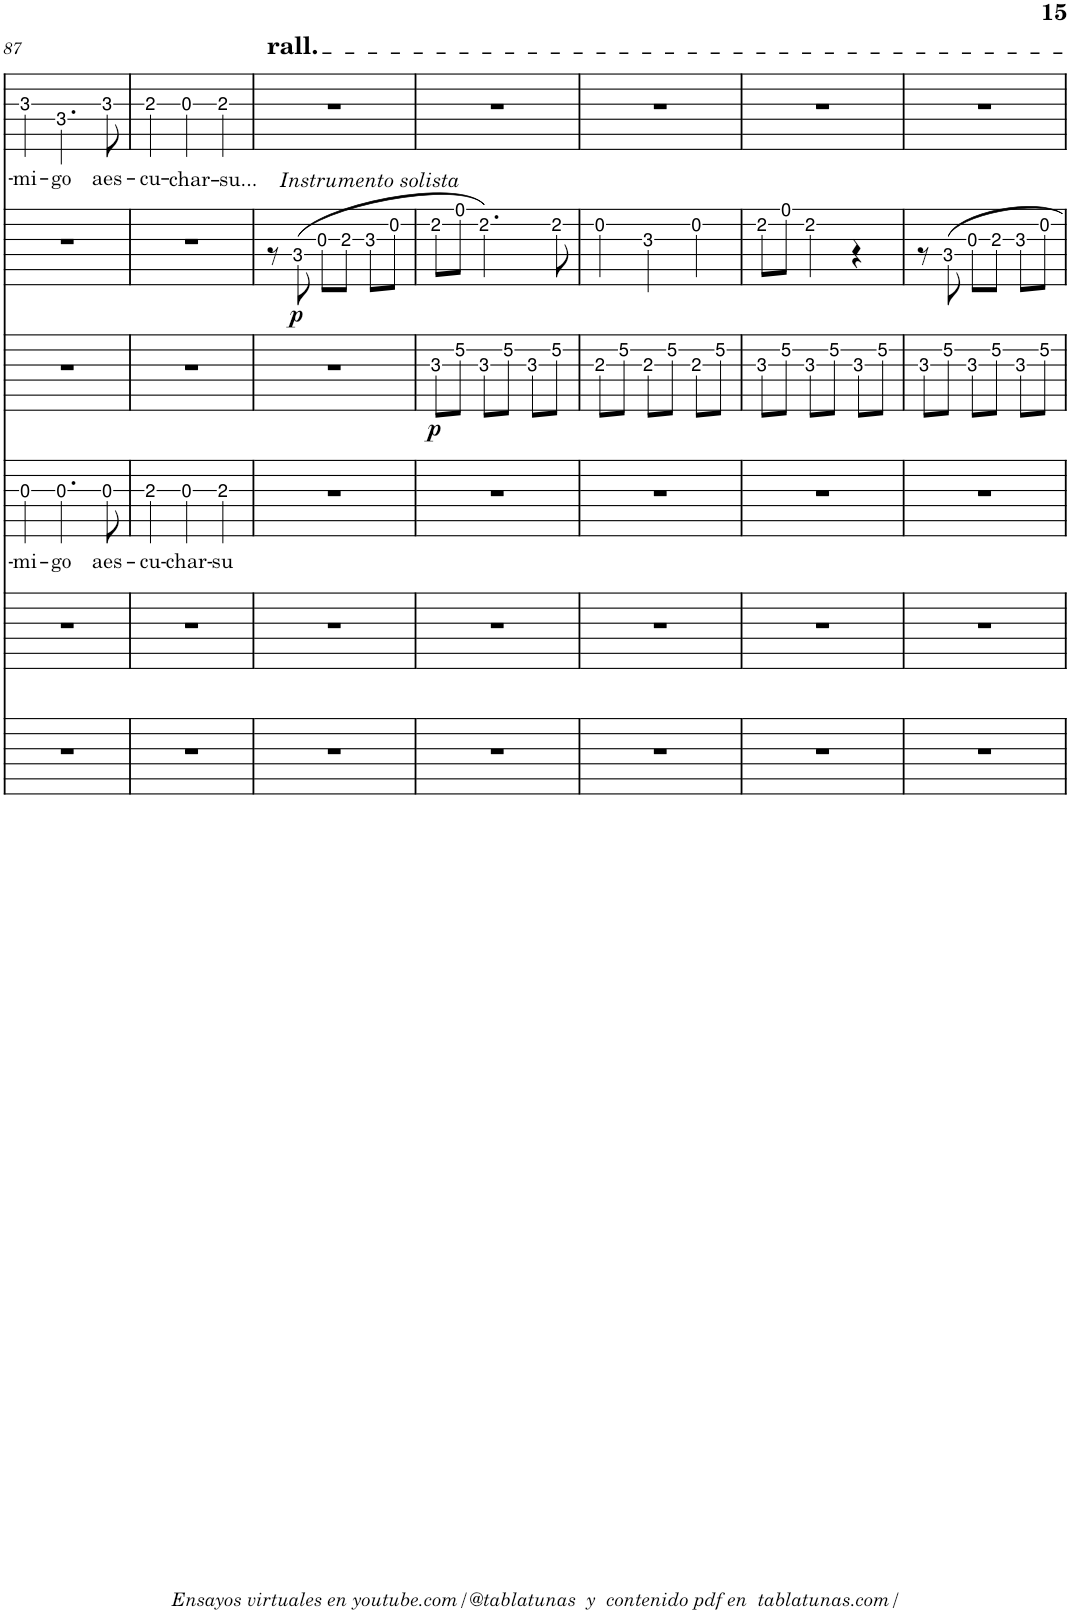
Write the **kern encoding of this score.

**kern	**kern	**kern	**text	**kern	**dynam	**kern	**dynam	**kern	**text
*part6	*part5	*part4	*part4	*part3	*part3	*part2	*part2	*part1	*part1
*staff6	*staff5	*staff4	*staff4	*staff3	*staff3	*staff2	*staff2	*staff1	*staff1
*I"Guitarra	*I"Laúd	*I"Bajo	*	*I"Bandurria 2	*	*I"Bandurria 1	*	*I"Mezzo	*
!!LO:PB:g=z
*	*	*	*	*	*	*	*	*	*
*k[f#]	*k[f#]	*k[f#]	*	*k[f#]	*	*k[f#]	*	*k[f#]	*
*M3/4	*M3/4	*M3/4	*	*M3/4	*	*M3/4	*	*M3/4	*
=87	=87	=87	=87	=87	=87	=87	=87	=87	=87
!	!	!	!LO:LY:b	!	!	!	!	!	!LO:LY:b
2.r	2.r	4B\	-mi-	2.r	.	2.r	.	4dd\	-mi-
!	!	!	!LO:LY:b	!	!	!	!	!	!LO:LY:b
.	.	4.B\	-go	.	.	.	.	4.a\	-go
!	!	!	!LO:LY:b	!	!	!	!	!	!LO:LY:b
.	.	8B\	aes-	.	.	.	.	8dd\	aes-
=88	=88	=88	=88	=88	=88	=88	=88	=88	=88
!	!	!	!LO:LY:b	!	!	!	!	!	!LO:LY:b
2.r	2.r	4c#\	-cu-	2.r	.	2.r	.	4cc#X\	-cu-
!	!	!	!LO:LY:b	!	!	!	!	!	!LO:LY:b
.	.	4B\	-char-	.	.	.	.	4b\	-char-
!	!	!	!LO:LY:b	!	!	!	!	!	!LO:LY:b
.	.	4d-\	-su	.	.	.	.	4cc#\	-su...
=89	=89	=89	=89	=89	=89	=89	=89	=89	=89
!	!	!	!	!	!	!	!	!LO:TX:a:t=rall.	!
2.r	2.r	2.r	.	2.r	.	8r	.	2.r	.
!	!	!	!	!	!	!LO:TX:a:i:t=Instrumento solista	!	!	!
!	!	!	!	!	!	!	!LO:DY:b	!	!
.	.	.	.	.	.	(8a\	p	.	.
.	.	.	.	.	.	8b\L	.	.	.
.	.	.	.	.	.	8cc#X\J	.	.	.
.	.	.	.	.	.	8dd\L	.	.	.
.	.	.	.	.	.	8ee\J	.	.	.
=90	=90	=90	=90	=90	=90	=90	=90	=90	=90
!	!	!	!	!	!LO:DY:b	!	!	!	!
2.r	2.r	2.r	.	8dd\L	p	8ff#\L	.	2.r	.
.	.	.	.	8aa\J	.	8aa\J	.	.	.
.	.	.	.	8dd\L	.	4.ff#\)	.	.	.
.	.	.	.	8aa\J	.	.	.	.	.
.	.	.	.	8dd\L	.	.	.	.	.
.	.	.	.	8aa\J	.	8ff#\	.	.	.
=91	=91	=91	=91	=91	=91	=91	=91	=91	=91
2.r	2.r	2.r	.	8cc#X\L	.	4ee\	.	2.r	.
.	.	.	.	8aa\J	.	.	.	.	.
.	.	.	.	8cc#\L	.	4dd\	.	.	.
.	.	.	.	8aa\J	.	.	.	.	.
.	.	.	.	8cc#\L	.	4ee\	.	.	.
.	.	.	.	8aa\J	.	.	.	.	.
=92	=92	=92	=92	=92	=92	=92	=92	=92	=92
2.r	2.r	2.r	.	8dd\L	.	8ff#\L	.	2.r	.
.	.	.	.	8aa\J	.	8aa\J	.	.	.
.	.	.	.	8dd\L	.	4ff#\	.	.	.
.	.	.	.	8aa\J	.	.	.	.	.
.	.	.	.	8dd\L	.	4r	.	.	.
.	.	.	.	8aa\J	.	.	.	.	.
=93	=93	=93	=93	=93	=93	=93	=93	=93	=93
2.r	2.r	2.r	.	8dd\L	.	8r	.	2.r	.
.	.	.	.	8aa\J	.	8a\	.	.	.
.	.	.	.	8dd\L	.	8b\L	.	.	.
.	.	.	.	8aa\J	.	8cc#X\J	.	.	.
.	.	.	.	8dd\L	.	8dd\L	.	.	.
.	.	.	.	8aa\J	.	8ee\J	.	.	.
=	=	=	=	=	=	=	=	=	=
*-	*-	*-	*-	*-	*-	*-	*-	*-	*-
